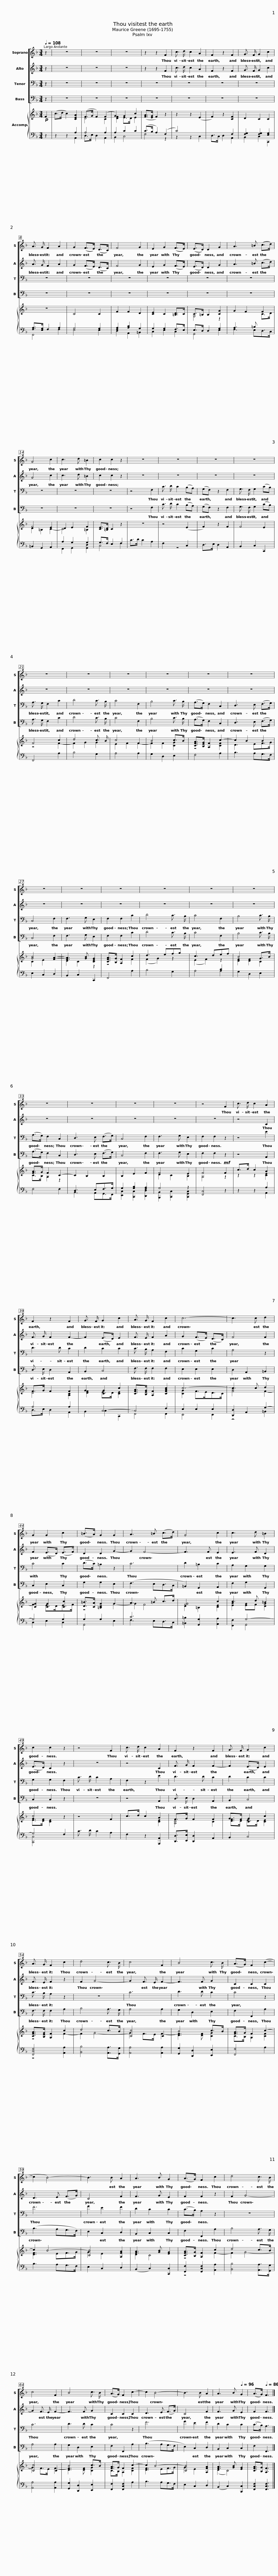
X:1
%%score [ 1 2 3 4 ] { ( 5 8 ) | ( 6 7 ) }
L:1/8
Q:1/4=108
M:3/4
I:linebreak $
K:F
V:1 treble
V:2 treble
V:3 bass
V:4 bass
V:5 treble
V:8 treble
V:6 bass
V:7 bass
V:1
 z2 | z6 | z6 | z6 | z2 z2 F2 | %5
 c3/2 d/ c2 A2 | F2 z2 F2 | G3/2 F/ G2 c2 |$ A3/2 G/ F2 A2 | G2 ((F>E)) ((D>C)) | %10
 F4 G2 | E2 G2 ((F>E)) | ((E>D)) D2 G2 | A3 =B ((c>d)) | G4 c2 |$ %15
 c3 d =B2 | c2 c2 z2 | z6 | z6 | z6 | %20
 z6 | z6 |$ z6 | z6 | z6 | %25
 z6 | z6 | z6 | z6 |$ z6 | %30
 z6 | z6 | z6 | z6 | z6 | %35
 z6 |$ z6 | z4 F2 | c3/2 d/ c2 A2 | F2 z2 F2 | %40
 G3/2 F/ G2 c2 | A3/2 G/ F2 c2 |$ c6- | c3 c d2 | G2 G2 c2 | %45
 (=B>A) G2 G2 | A3 =B (c>d) | G4 c2 |$ c3 d =B2 | c2 c2 z2 | %50
 z4 F2 | c3/2 d/ c2 A2 | F2 z2 F2 | G3/2 F/ G2 c2 |$ A3/2 G/ F2 c2 | %55
 d4 c3/2 B/ | c4 F2 | B4 c3/2 B/ | (A>G) F2 (c2- | c2 B4-) |$ %60
 B3 B A2 | A3 B G2 | (A>G) F2 c2 | d4 c3/2 B/ | c4 F2 | %65
 B4 c3/2 B/ |$ (A>G) F2 c2- | c2 B4- | B3 B A2 |[Q:1/4=104] A3[Q:1/4=99] B[Q:1/4=96] G2 | %70
[Q:1/4=92] (A>[Q:1/4=90]G)[Q:1/4=86] F3 |] %71
V:2
 z2 | z6 | z6 | z6 | z2 z2 F2 | %5
 c3/2 d/ c2 A2 | F2 z2 F2 | G3/2 F/ G2 c2 |$ A3/2 G/ F2 A2 | G2 (F>E) (D>C) | %10
 F4 G2 | E2 G2 (F>E) | (E>D) D2 G2 | A3 =B (c>d) | G4 c2 |$ %15
 c3 d =B2 | c2 c2 z2 | z6 | z6 | z6 | %20
 z6 | z6 |$ z6 | z6 | z6 | %25
 z6 | z6 | z6 | z6 |$ z6 | %30
 z6 | z6 | z6 | z6 | z6 | %35
 z6 |$ z6 | z6 | z4 C2 | F3/2 G/ F2 F2- | %40
 F2 (E>D) E2 | F3/2 E/ F2 A2 |$ G2 (F>E) (D>C) | F4 F2 | F2 (E>D) (E>F) | %45
 D2 D2 G2- | G2 F4- | F3 F E2 |$ E3 F D2 | (E>D) C2 z2 | %50
 z6 | z4 C2 | F3/2 G/ F2 F2- | F2 (E>D) E2 |$ F3/2 E/ F2 z2 | %55
 F2 G4- | G2 F3/2 E/ F2- | F3 F G2 | C2 C2 C2 | D3 E (F>G) |$ %60
 C4 F2 | F3 G E2 | F2 F2 z2 | F2 G4- | G2 F3/2 E/ F2- | %65
 F3 F G2 |$ C2 C2 C2 | D3 E (F>G) | C4 F2 | F3 G E2 | %70
 F2 F3 |] %71
V:3
 z2 | z6 | z6 | z6 | z6 | %5
 z6 | z6 | z6 |$ z6 | z6 | %10
 z6 | z6 | z6 | z6 | z6 |$ %15
 z6 | z6 | z4 F,2 | C3/2 D/ C2 (B,A,) | (G,F,) z2 F,2 | %20
 G,3/2 F,/ G,2 (CB,) | A,3/2 G,/ F,2 C2 |$ D4 C3/2 B,/ | C4 F,2 | B,4 C3/2 B,/ | %25
 (A,>G,) F,2 C,2 | D,3 E, (F,>G,) | C,4 F,2 | F,3 G, E,2 |$ F,2 F,2 C2 | %30
 D4 C3/2 B,/ | C4 F,2 | B,4 C3/2 B,/ | (A,>G,) F,2 C,2 | D,3 E, (F,>G,) | %35
 C,4 F,2 |$ F,3 G, E,2 | F,2 F,2 z2 | z4 E2 | D3 D C2 | %40
 D2 C2 C2 | C3/2 B,/ A,2 F,2 |$ C2 G,2 C2 | A,4 z2 | C4 C2 | %45
 (D>C) =B,2 z2 | C6 | D2 =B,2 C2 |$ A,2 G,2 G,2 | G,2 G,2 F,2 | %50
 C3/2 D/ C2 A,2 | F,2 z2 E2 | D3 D C2 | D2 C2 C2 |$ C3/2 B,/ A,2 z2 | %55
 z6 | C6 | D3 D C2 | C4 z2 | F6 |$ %60
 G2 E2 F2 | D2 C2 C2 | (C>B,) A,2 z2 | z6 | C6 | %65
 D3 D C2 |$ C4 z2 | F6 | G2 E2 F2 | D2 C2 C2 | %70
 (C>B,) A,3 |] %71
V:4
 z2 | z6 | z6 | z6 | z6 | %5
 z6 | z6 | z6 |$ z6 | z6 | %10
 z6 | z6 | z6 | z6 | z6 |$ %15
 z6 | z6 | z4 F,2 | C3/2 D/ C2 (B,A,) | (G,F,) z2 F,2 | %20
 G,3/2 F,/ G,2 (CB,) | A,3/2 G,/ F,2 C2 |$ D4 C3/2 B,/ | C4 F,2 | B,4 C3/2 B,/ | %25
 (A,>G,) F,2 C,2 | D,3 E, (F,>G,) | C,4 F,2 | F,3 G, E,2 |$ F,2 F,2 C2 | %30
 D4 C3/2 B,/ | C4 F,2 | B,4 C3/2 B,/ | (A,>G,) F,2 C,2 | D,3 E, (F,>G,) | %35
 C,4 F,2 |$ F,3 G, E,2 | F,2 F,2 z2 | z4 A,,2 | D,3/2 E,/ D,2 A,,2 | %40
 B,,2 C,4 | F,3/2 F,/ F,2 F,2 |$ E,2 E,2 E,2 | D,2 A,,2 =B,,2 | C,2 E,2 C,2 | %45
 G,2 G,2 E,2 | (F,3 E,D,>C, | =B,,2) G,,2 A,,2 |$ F,2 G,2 G,,2 | C,2 C,2 z2 | %50
 z6 | z4 A,,2 | D,3/2 E,/ D,2 A,,2 | B,,2 C,4 |$ F,3/2 F,/ F,2 A,2 | %55
 B,4 A,3/2 G,/ | A,4 A,2 | G,2 D,2 E,2 | F,2 F,,2 A,2 | (B,3 A,G,>F,) |$ %60
 E,2 C,2 D,2 | B,,2 C,2 C,2 | F,2 F,,2 A,2 | B,4 A,3/2 G,/ | A,4 A,2 | %65
 G,2 D,2 E,2 |$ F,2 F,,2 A,2 | (B,3 A,G,>F, | E,2) C,2 D,2 | B,,2 C,2 C,2 | %70
 F,2 F,,3 |] %71
V:5
!p! F2 | (c>d c2) [CEA]2 | (F>G F2) (F2 | G2) G2 c2 | ([FA]>[EG] F2) z2 | %5
 z2 z2 (E2 | F2) z2 [CF]2 | D2 C2 C2 |$ z6 | C4 C2 | %10
 F2 F2 D2 | [CE]2 C2 [=B,D]>C | C>=B, B,2 [CG]2 | G2 F2 F2 | F4 E2 |$ %15
 D2 E2 F2 | [CE]>[=B,D] C2 z2 | z6 | z4 (E2 | F2) z2 F2 | %20
 F4 E2 | F4 c2 |$ d4 c3/2 B/ | c4 F2 | B4 c>B | %25
 [CFA]>[B,EG] [A,F]2 c2- | c2 B2 B2 | [GB]4 [FA]2- | [FA]3 [GB] [CEG]2 |$ [CFA]>[B,G] [A,F]2 c2 | %30
 d3 efg | c3 def | B4 G>B | [FA]>G F2 C2- | C2 B,2 B,2 | %35
 B,2 E2 F2 |$ F4 E2 | F4!mf! F2 | c>d c2 A2 | F>G F2 F2 | %40
 G2 [CG]2 c2 | [CFA]>[B,EG] [A,F]2 [CFAc]2 |$ c6- | c3 c d2 | [CG]2 [CG]2 [Cc]2 | %45
 [D=B]>[CA] [=B,DG]2 G2 | A3 =B c>d | [FG]4 c2 |$ c3 d =B2 | c4 z2 | %50
 z4 F2 | c>d c2 A2 | F>G F2 F2 | G>F [CG]2 c2 |$ [CFA]>[B,EG] [A,F]2 c2 | %55
 d4 c>B | [Cc]4 C2 | B4 c>B | [FA]>G F2 c2- | c2 B4- |$ %60
 [CB]4 [A,FA]2 | [FA]3 [GB] [EG]2 | [CFA]>[B,G] [A,F]2 c2 | d4 c>B | [Cc]4 C2 | %65
 B4 c>B |$ [FA]>G F2 c2- | c2 B4- | [CB]4 [A,FA]2 | [FA]3 [GB] [EG]2 | %70
 [CFA]>[B,G] [A,F]3 |] %71
V:6
 z2 | z2 z2 A,2 | A,4 A,2 | A,2 C2 C2 | (C>B, A,2) (F,2 | %5
 C4) x2 | x2 x2 F,2 | [F,G,]2 [F,G,]2 [E,G,]2 |$ [F,A,]>[E,G,] F,2 A,2 | G,4 G,2 | %10
 [F,A,]2 [A,C]2 G,2 | G,2 G,2 F,>E, | E,>D, D,2 G,2 | A,3 =B, x2 | x6 |$ %15
 A,2 G,2 G,2 | G,>F, E,2 F,2 | x6 | x4 C,2 | D,>E, D,2 A,,2 | %20
 B,,2 C,2 C,,2 | F,,4 A,2 |$ x6 | x6 | x6 | %25
 x6 | x6 | x6 | x6 |$ x6 | %30
 x6 | x4 C2 | x6 | x6 | D,3 E,F,>G, | %35
 G,2 [G,B,]2 [F,A,]2 |$ G,4 z2 | [F,,C,]4 z2 | z2 z2 A,2 | A,4 A,2 | %40
 x2 C,4- | C,4 F,2 |$ E,2 E,2 E,2 | [D,,D,]2 A,,2 G,2- | G,4 G,2 | %45
 G,2 G,2 x2 | C6 | x6 |$ x2 G,4- | G,4 F,2 | %50
 C3/2 D/ C2 A,2 | F,2 z2 [A,,,A,,]2 | [D,,D,]>[E,,E,] [D,,D,]2 A,,2 | B,,2 C,4 |$ [F,,C,F,]4 x2 | %55
 x6 | x6 | x6 | x6 | x6 |$ %60
 x6 | (B,,2 C,2) [C,,C,]2 | [F,,F,]2 [F,,C,F,]2 x2 | x6 | x6 | %65
 x6 |$ x6 | x6 | x6 | (B,,2 C,2) [C,,C,]2 | %70
 [F,,C,F,]2 [F,,C,F,]3 |] %71
V:7
 x2 | x4 A,,2 | D,>E, D,2 A,,2 | B,,2 C,4 | F,4 z2 | %5
 z2 z2 C,2 | D,>C, D,2 A,,2 | B,,2 C,2 C,,2 |$ F,,4 F,2 | E,4 E,2 | %10
 D,2 A,,2 =B,,2 | C,2 E,2 C,2 | G,,4 E,2 | F,3 E,D,>C, | =B,,2 G,,2 A,,2 |$ %15
 F,,2 G,,2 [G,,D,]2 | C,4 F,2 | C>D C2 A,2 | F,2 z4 | x6 | %20
 x6 | x6 |$ B,4 G,2 | A,4 A,2 | G,2 D,2 E,2 | %25
 F,4 A,2 | B,3 A,G,>F, | E,2 C,2 D,2 | B,,2 C,2 C,,2 |$ F,,4 A,2 | %30
 B,4 G,2 | A,4 A,2 | G,2 D,2 E,2 | F,4 F,2 | B,,3 A,,G,,>F,, | %35
 [E,,C,]2 [C,,C,]2 [D,,D,]2 |$ [B,,,B,,]2 [C,,C,]2 [C,,G,,C,]2 | x6 | x4 A,,2 | D,>E, D,2 A,,2 | %40
 B,,2 C,2 C,,2 | F,,4 F,,2 |$ E,,4 E,,2 | z4 =B,,2 | C,2 E,2 C,2 | %45
 G,,4 E,2 | F,3 E,D,>C, | [=B,,=B,]2 [G,,G,]2 [A,,A,]2 |$ [F,,F,]2 G,,4 | [C,,C,]4 x2 | %50
 x6 | x6 | x6 | x6 |$ z4 [A,,A,]2 | %55
 [B,,B,]4 [A,,A,]>[G,,G,] | [A,,A,]4 [A,,A,]2 | [G,,G,]2 [D,,D,]2 [E,,E,]2 | [F,,F,]4 A,2 | B,3 A,G,>F, |$ %60
 E,2 C,2 D,2 | x6 | z4 [A,,A,]2 | [B,,B,]4 [A,,A,]>[G,,G,] | [A,,A,]4 [A,,A,]2 | %65
 [G,,G,]2 [D,,D,]2 [E,,E,]2 |$ [F,,F,]2 [F,,C,F,]2 A,2 | B,3 A,G,>F, | E,2 C,2 D,2 | x6 | %70
 x5 |] %71
V:8
 x2 | x6 | D4 C2 | [DF]2 E>D E2 | x6 | %5
 x6 | x6 | x6 |$ x6 | x6 | %10
 x6 | x6 | G,4 z2 | x4 C>D | D2 =B,2 C2- |$ %15
 C4 =B,2 | x6 | x6 | x6 | x6 | %20
 x6 | z4 F2- |$ F2 G2 G2 | E2 F2 F2- | F2 F2 [CG]2 | %25
 z4 [CF]2 | D3 EF>G | C2 E2 x2 | D2 C2 z2 |$ z4 F2 | %30
 (F2 G2) z2 | (E2 F2) z2 | [DF]2 [DF]2 C2 | C>B, A,2 z2 | x6 | %35
 x6 |$ D2 C2 B,2 | A,4 z2 | z2 z2 [CE]2 | D4 [A,C]2 | %40
 [DF]2 E>D [CE]2 | x6 |$ [CG]2 F>ED>C | [FA]4 F2- | F2 E>DE>F | %45
 z4 G2- | G2 F4 | D2 =B,2 [CE]2 |$ [EA]2 [EG]F [DG]2 | [EG]>[DF] [CE]2 x2 | %50
 x6 | x4 [CE]2 | [A,D]4 C2 | [DF]>D E>D [CE]2 |$ z4 F2- | %55
 F2 G4- | G2 F>E F2- | [DF]3 [DF] [CG]2 | C>B, A,2 [CF]2 | [DF]3 EF>G |$ %60
 G2 E2 x2 | D2 C4 | z4 F2- | F2 G4- | G2 F>E F2- | %65
 [DF]3 [DF] [CG]2 |$ C>B, A,2 [CF]2 | [DF]3 EF>G | G2 E2 x2 | (D2 C4) | %70
 x5 |] %71
